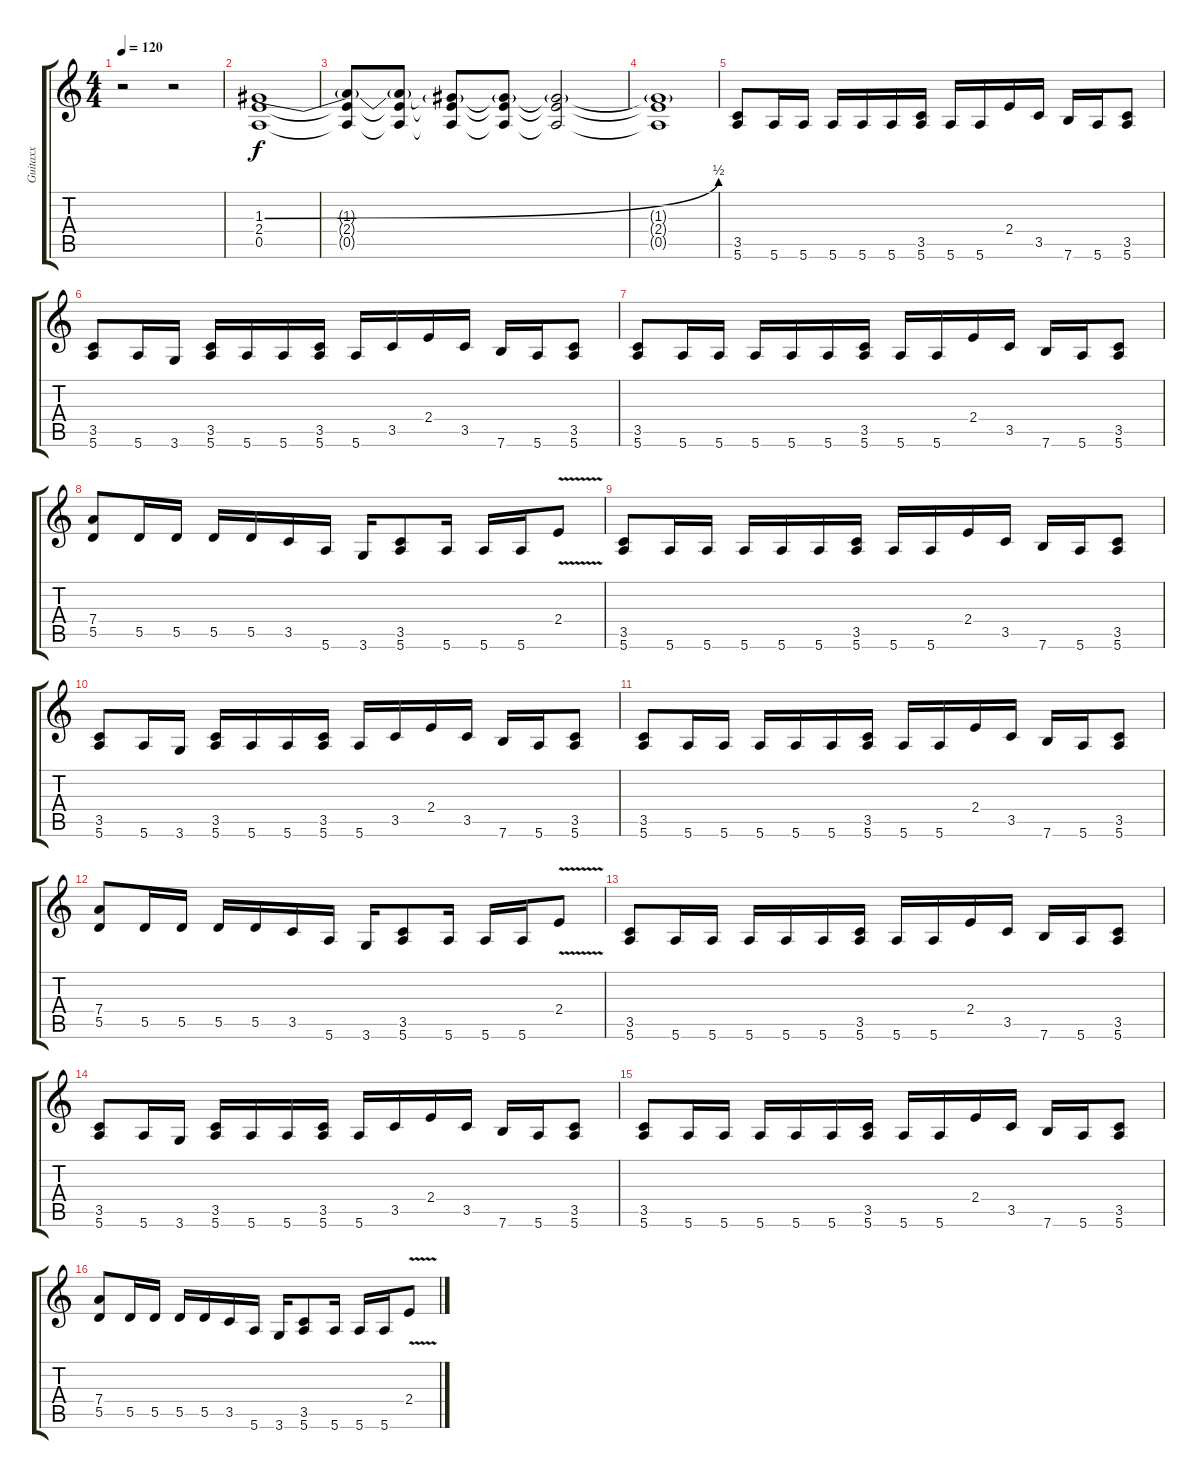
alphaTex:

\track ("Guitaxx" "Guitaxx") {instrument distortionguitar}
\staff {score tabs}
\tuning (E4 B3 G3 D3 A2 E2) {hide}
\ts (4 4)
\tempo 120
\clef g2
\ks c
r.2{dy f} r.2{volume 0} |
(1.3{be (bend 0 0 60 2)} 2.4 0.5).1{volume 12} |
(1.3{t} 2.4{t} 0.5{t}).8 (1.3{t} 2.4{t} 0.5{t}).8 (1.3{t} 2.4{t} 0.5{t}).8 (1.3{t} 2.4{t} 0.5{t}).8 (1.3{t} 2.4{t} 0.5{t}).2{volume 0} |
(1.3{t} 2.4{t} 0.5{t}).1 |
(3.5 5.6).8{volume 15 instrument overdrivenguitar} 5.6.16 5.6.16 5.6.16 5.6.16 5.6.16 (3.5 5.6).16 5.6.16 5.6.16 2.4.16 3.5.16 7.6.16 5.6.16 (3.5 5.6).8 |
(3.5 5.6).8 5.6.16 3.6.16 (3.5 5.6).16 5.6.16 5.6.16 (3.5 5.6).16 5.6.16 3.5.16 2.4.16 3.5.16 7.6.16 5.6.16 (3.5 5.6).8 |
(3.5 5.6).8 5.6.16 5.6.16 5.6.16 5.6.16 5.6.16 (3.5 5.6).16 5.6.16 5.6.16 2.4.16 3.5.16 7.6.16 5.6.16 (3.5 5.6).8 |
(7.4 5.5).8 5.5.16 5.5.16 5.5.16 5.5.16 3.5.16 5.6.16 3.6.16 (3.5 5.6).8 5.6.16 5.6.16 5.6.16 2.4{v}.8 |
(3.5 5.6).8 5.6.16 5.6.16 5.6.16 5.6.16 5.6.16 (3.5 5.6).16 5.6.16 5.6.16 2.4.16 3.5.16 7.6.16 5.6.16 (3.5 5.6).8 |
(3.5 5.6).8 5.6.16 3.6.16 (3.5 5.6).16 5.6.16 5.6.16 (3.5 5.6).16 5.6.16 3.5.16 2.4.16 3.5.16 7.6.16 5.6.16 (3.5 5.6).8 |
(3.5 5.6).8 5.6.16 5.6.16 5.6.16 5.6.16 5.6.16 (3.5 5.6).16 5.6.16 5.6.16 2.4.16 3.5.16 7.6.16 5.6.16 (3.5 5.6).8 |
(7.4 5.5).8 5.5.16 5.5.16 5.5.16 5.5.16 3.5.16 5.6.16 3.6.16 (3.5 5.6).8 5.6.16 5.6.16 5.6.16 2.4{v}.8 |
(3.5 5.6).8 5.6.16 5.6.16 5.6.16 5.6.16 5.6.16 (3.5 5.6).16 5.6.16 5.6.16 2.4.16 3.5.16 7.6.16 5.6.16 (3.5 5.6).8 |
(3.5 5.6).8 5.6.16 3.6.16 (3.5 5.6).16 5.6.16 5.6.16 (3.5 5.6).16 5.6.16 3.5.16 2.4.16 3.5.16 7.6.16 5.6.16 (3.5 5.6).8 |
(3.5 5.6).8 5.6.16 5.6.16 5.6.16 5.6.16 5.6.16 (3.5 5.6).16 5.6.16 5.6.16 2.4.16 3.5.16 7.6.16 5.6.16 (3.5 5.6).8 |
(7.4 5.5).8 5.5.16 5.5.16 5.5.16 5.5.16 3.5.16 5.6.16 3.6.16 (3.5 5.6).8 5.6.16 5.6.16 5.6.16 2.4{v}.8
